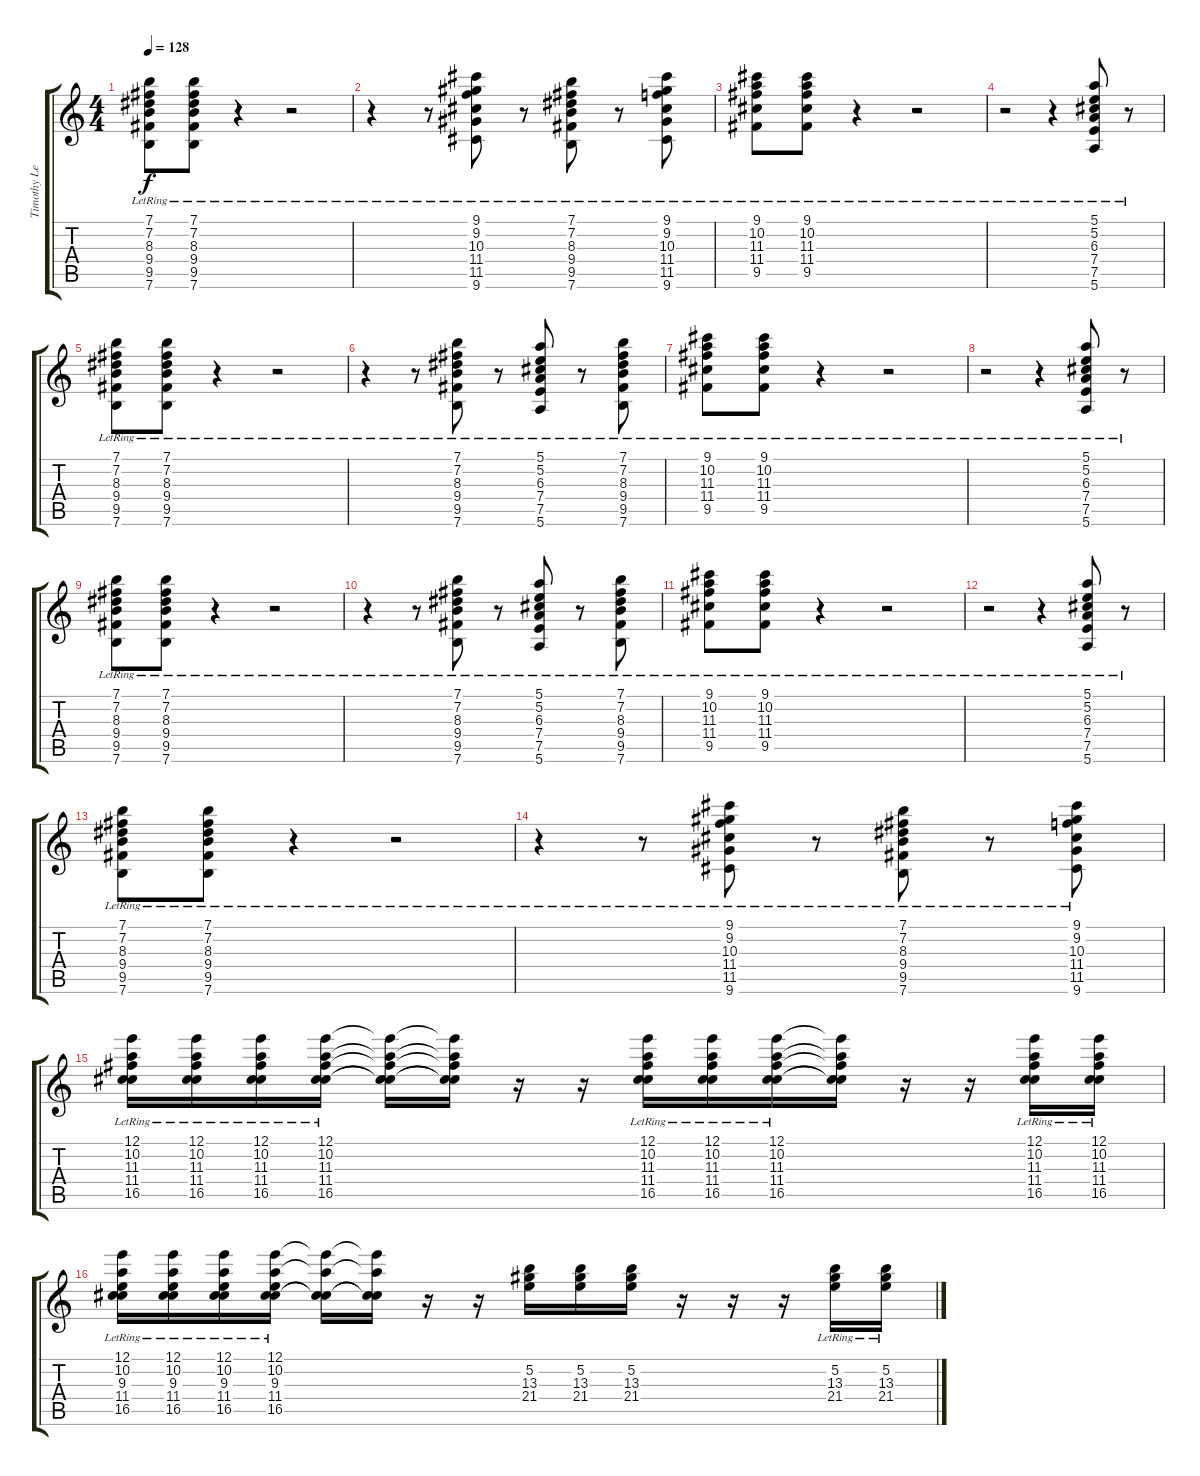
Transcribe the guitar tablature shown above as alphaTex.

\track ("Timothy Lever" "Timothy Le") {instrument tremolostrings}
\staff {score tabs}
\tuning (E5 B4 G4 D4 A3 E3) {hide}
\ts (4 4)
\tempo 128
\clef g2
\ks c
(7.1 7.2 8.3 9.4{lr} 9.5 7.6).8{dy f} (7.1 7.2 8.3 9.4{lr} 9.5 7.6).8 r.4 r.2 |
r.4 r.8 (9.1 9.2 10.3 11.4{lr} 11.5 9.6).8 r.8 (7.1 7.2 8.3 9.4{lr} 9.5 7.6).8 r.8 (9.1 9.2 10.3 11.4{lr} 11.5 9.6).8 |
(9.1 10.2 11.3 11.4{lr} 9.5).8 (9.1 10.2 11.3 11.4{lr} 9.5).8 r.4 r.2 |
r.2 r.4 (5.1 5.2 6.3 7.4{lr} 7.5 5.6).8 r.8 |
(7.1 7.2 8.3 9.4{lr} 9.5 7.6).8 (7.1 7.2 8.3 9.4{lr} 9.5 7.6).8 r.4 r.2 |
r.4 r.8 (7.1 7.2 8.3 9.4{lr} 9.5 7.6).8 r.8 (5.1 5.2 6.3 7.4{lr} 7.5 5.6).8 r.8 (7.1 7.2 8.3 9.4{lr} 9.5 7.6).8 |
(9.1 10.2 11.3 11.4{lr} 9.5).8 (9.1 10.2 11.3 11.4{lr} 9.5).8 r.4 r.2 |
r.2 r.4 (5.1 5.2 6.3 7.4{lr} 7.5 5.6).8 r.8 |
(7.1 7.2 8.3 9.4{lr} 9.5 7.6).8 (7.1 7.2 8.3 9.4{lr} 9.5 7.6).8 r.4 r.2 |
r.4 r.8 (7.1 7.2 8.3 9.4{lr} 9.5 7.6).8 r.8 (5.1 5.2 6.3 7.4{lr} 7.5 5.6).8 r.8 (7.1 7.2 8.3 9.4{lr} 9.5 7.6).8 |
(9.1 10.2 11.3 11.4{lr} 9.5).8 (9.1 10.2 11.3 11.4{lr} 9.5).8 r.4 r.2 |
r.2 r.4 (5.1 5.2 6.3 7.4{lr} 7.5 5.6).8 r.8 |
(7.1 7.2 8.3 9.4{lr} 9.5 7.6).8 (7.1 7.2 8.3 9.4{lr} 9.5 7.6).8 r.4 r.2 |
r.4 r.8 (9.1 9.2 10.3 11.4{lr} 11.5 9.6).8 r.8 (7.1 7.2 8.3 9.4{lr} 9.5 7.6).8 r.8 (9.1 9.2 10.3 11.4{lr} 11.5 9.6).8 |
(12.1{lr} 10.2 11.3{lr} 11.4 16.5{lr}).16 (12.1{lr} 10.2 11.3{lr} 11.4{lr} 16.5{lr}).16 (12.1{lr} 10.2 11.3{lr} 11.4{lr} 16.5{lr}).16 (12.1{lr} 10.2 11.3{lr} 11.4 16.5{lr}).16 (12.1{t} 10.2{t} 11.3{t} 11.4{t} 16.5{t}).16 (12.1{t} 10.2{t} 11.3{t} 11.4{t} 16.5{t}).16 r.16 r.16 (12.1{lr} 10.2{lr} 11.3{lr} 11.4{lr} 16.5{lr}).16 (12.1{lr} 10.2{lr} 11.3{lr} 11.4{lr} 16.5{lr}).16 (12.1{lr} 10.2{lr} 11.3{lr} 11.4{lr} 16.5{lr}).16 (12.1{t} 10.2{t} 11.3{t} 11.4{t} 16.5{t}).16 r.16 r.16 (12.1{lr} 10.2{lr} 11.3{lr} 11.4{lr} 16.5{lr}).16 (12.1{lr} 10.2{lr} 11.3{lr} 11.4{lr} 16.5{lr}).16 |
(12.1{lr} 10.2{lr} 9.3 11.4{lr} 16.5{lr}).16 (12.1{lr} 10.2{lr} 9.3 11.4{lr} 16.5{lr}).16 (12.1{lr} 10.2 9.3 11.4{lr} 16.5{lr}).16 (12.1{lr} 10.2{lr} 9.3 11.4{lr} 16.5{lr}).16 (12.1{t} 10.2{t} 11.4{t} 16.5{t}).16 (12.1{t} 10.2{t} 11.4{t} 16.5{t}).16 r.16 r.16 (5.2 13.3 21.4).16 (5.2 13.3 21.4).16 (5.2 13.3 21.4).16 r.16 r.16 r.16 (5.2{lr} 13.3{lr} 21.4{lr}).16 (5.2{lr} 13.3{lr} 21.4{lr}).16
